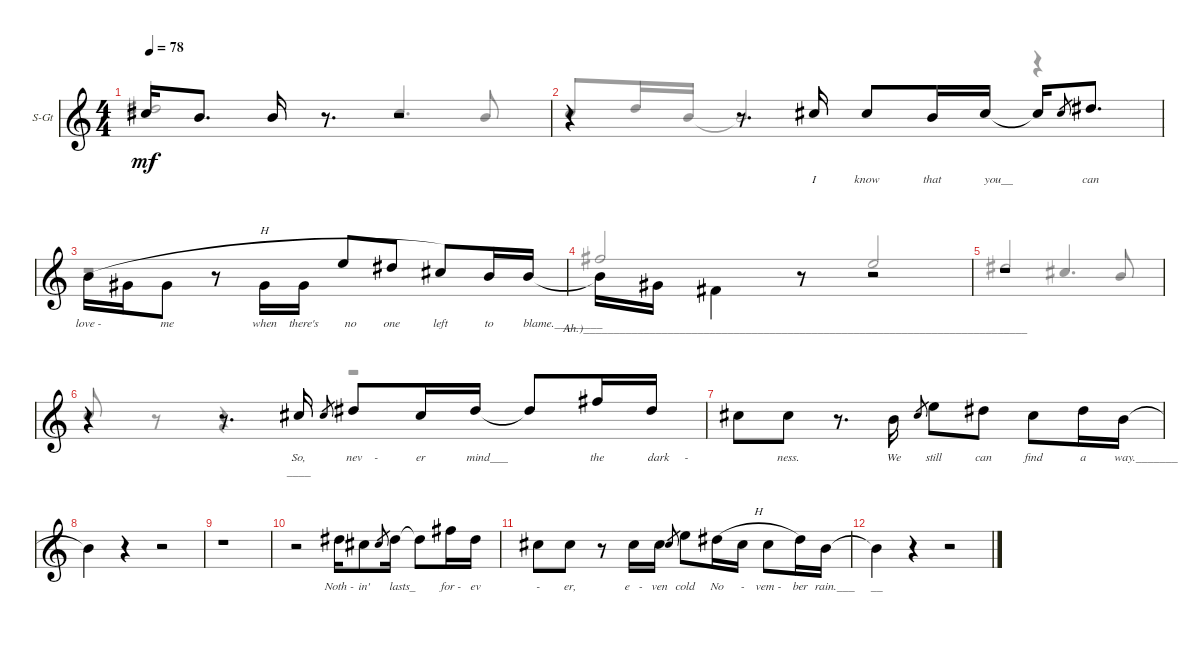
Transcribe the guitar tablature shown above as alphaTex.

\defaultSystemsLayout 4
\bracketExtendMode groupsimilarinstruments
\firstSystemTrackNameOrientation horizontal
\otherSystemsTrackNameOrientation horizontal
\track ("Guitar R" "S-Gt") {instrument acousticguitarsteel}
\staff {score}
\tuning (Eb4 Bb3 Gb3 Db3 Ab2 Eb2)
\voice
\ts (4 4)
\tempo 78
\clef g2
\ks c
3.2.16{lyrics (0 "") lyrics (1 "") lyrics (2 "") lyrics (3 "") lyrics (4 "") dy mf} 1.2.8{d lyrics (0 "") lyrics (1 "") lyrics (2 "") lyrics (3 "") lyrics (4 "")} 1.2.16{lyrics (0 "") lyrics (1 "") lyrics (2 "") lyrics (3 "") lyrics (4 "")} r.8{d} r.2 |
r.4 r.8{d} 3.2.16{lyrics (0 "I") lyrics (1 "") lyrics (2 "") lyrics (3 "") lyrics (4 "")} 3.2.8{lyrics (0 "know") lyrics (1 "") lyrics (2 "") lyrics (3 "") lyrics (4 "")} 1.2.16{lyrics (0 "that") lyrics (1 "") lyrics (2 "") lyrics (3 "") lyrics (4 "")} 3.2.16{lyrics (0 "         you__") lyrics (1 "") lyrics (2 "") lyrics (3 "") lyrics (4 "")} 3.2{t}.16{lyrics (0 "") lyrics (1 "") lyrics (2 "") lyrics (3 "") lyrics (4 "")} 3.2.8{lyrics (0 "") lyrics (1 "") lyrics (2 "") lyrics (3 "") lyrics (4 "") gr} 0.1.8{d lyrics (0 "can") lyrics (1 "") lyrics (2 "") lyrics (3 "") lyrics (4 "")} |
1.2{h}.16{lyrics (0 "love -") lyrics (1 "") lyrics (2 "") lyrics (3 "") lyrics (4 "") beam invert} 2.3.16{lyrics (0 "") lyrics (1 "") lyrics (2 "") lyrics (3 "") lyrics (4 "")} 2.3.8{lyrics (0 "me") lyrics (1 "") lyrics (2 "") lyrics (3 "") lyrics (4 "")} r.8 2.3.16{lyrics (0 "when         ") lyrics (1 "") lyrics (2 "") lyrics (3 "") lyrics (4 "") beam invert} 2.3.16{lyrics (0 "there's") lyrics (1 "") lyrics (2 "") lyrics (3 "") lyrics (4 "")} 1.1.8{lyrics (0 "     no") lyrics (1 "") lyrics (2 "") lyrics (3 "") lyrics (4 "")} 0.1.8{lyrics (0 "one") lyrics (1 "") lyrics (2 "") lyrics (3 "") lyrics (4 "")} 3.2.8{lyrics (0 "left") lyrics (1 "") lyrics (2 "") lyrics (3 "") lyrics (4 "")} 1.2.16{lyrics (0 "to") lyrics (1 "") lyrics (2 "") lyrics (3 "") lyrics (4 "")} 1.2.16{lyrics (0 "                       blame.________") lyrics (1 "") lyrics (2 "") lyrics (3 "") lyrics (4 "")} |
1.2{t}.16{lyrics (0 "") lyrics (1 "                                                                                                                                  Ah.)__________________________________________________________________________") lyrics (2 "") lyrics (3 "") lyrics (4 "") beam invert} 2.3.16{lyrics (0 "") lyrics (1 "") lyrics (2 "") lyrics (3 "") lyrics (4 "")} 0.3.4{lyrics (0 "") lyrics (1 "") lyrics (2 "") lyrics (3 "") lyrics (4 "") beam invert} r.8 r.2 |
r.1 |
r.4 r.8{d} 3.2.16{lyrics (0 "So,") lyrics (1 "____                                                                                                           ") lyrics (2 "") lyrics (3 "") lyrics (4 "")} 3.2.8{lyrics (0 "") lyrics (1 "") lyrics (2 "") lyrics (3 "") lyrics (4 "") gr} 0.1.8{lyrics (0 "      nev    -") lyrics (1 "") lyrics (2 "") lyrics (3 "") lyrics (4 "")} 3.2.16{lyrics (0 "er") lyrics (1 "") lyrics (2 "") lyrics (3 "") lyrics (4 "")} 0.1.16{lyrics (0 "        mind___") lyrics (1 "") lyrics (2 "") lyrics (3 "") lyrics (4 "")} 0.1{t}.8{lyrics (0 "") lyrics (1 "") lyrics (2 "") lyrics (3 "") lyrics (4 "")} 3.1.16{lyrics (0 "the") lyrics (1 "") lyrics (2 "") lyrics (3 "") lyrics (4 "")} 0.1.16{lyrics (0 "           dark     -") lyrics (1 "") lyrics (2 "") lyrics (3 "") lyrics (4 "")} |
3.2.8{lyrics (0 "") lyrics (1 "") lyrics (2 "") lyrics (3 "") lyrics (4 "")} 3.2.8{lyrics (0 "ness.") lyrics (1 "") lyrics (2 "") lyrics (3 "") lyrics (4 "")} r.8{d} 1.2.16{lyrics (0 "We") lyrics (1 "") lyrics (2 "") lyrics (3 "") lyrics (4 "")} 3.2.8{lyrics (0 "") lyrics (1 "") lyrics (2 "") lyrics (3 "") lyrics (4 "") gr} 1.1.8{lyrics (0 "still") lyrics (1 "") lyrics (2 "") lyrics (3 "") lyrics (4 "")} 0.1.8{lyrics (0 "can") lyrics (1 "") lyrics (2 "") lyrics (3 "") lyrics (4 "")} 3.2.8{lyrics (0 "find") lyrics (1 "") lyrics (2 "") lyrics (3 "") lyrics (4 "")} 0.1.16{lyrics (0 "a") lyrics (1 "") lyrics (2 "") lyrics (3 "") lyrics (4 "")} 1.2.16{lyrics (0 "               way._______") lyrics (1 "") lyrics (2 "") lyrics (3 "") lyrics (4 "")} |
1.2{t}.4{lyrics (0 "") lyrics (1 "") lyrics (2 "") lyrics (3 "") lyrics (4 "")} r.4 r.2 |
r.1 |
r.2 0.1.16{lyrics (0 "Noth -") lyrics (1 "") lyrics (2 "") lyrics (3 "") lyrics (4 "")} 3.2.8{lyrics (0 "in'") lyrics (1 "") lyrics (2 "") lyrics (3 "") lyrics (4 "")} 3.2.8{lyrics (0 "") lyrics (1 "") lyrics (2 "") lyrics (3 "") lyrics (4 "") gr} 0.1.16{lyrics (0 "     lasts_") lyrics (1 "") lyrics (2 "") lyrics (3 "") lyrics (4 "")} 0.1{t}.8{lyrics (0 "") lyrics (1 "") lyrics (2 "") lyrics (3 "") lyrics (4 "")} 3.1.16{lyrics (0 "for -") lyrics (1 "") lyrics (2 "") lyrics (3 "") lyrics (4 "")} 0.1.16{lyrics (0 "ev") lyrics (1 "") lyrics (2 "") lyrics (3 "") lyrics (4 "")} |
3.2.8{lyrics (0 "-") lyrics (1 "") lyrics (2 "") lyrics (3 "") lyrics (4 "")} 3.2.8{lyrics (0 "er,") lyrics (1 "") lyrics (2 "") lyrics (3 "") lyrics (4 "")} r.8 3.2.16{lyrics (0 "e   -") lyrics (1 "") lyrics (2 "") lyrics (3 "") lyrics (4 "")} 3.2.16{lyrics (0 "ven") lyrics (1 "") lyrics (2 "") lyrics (3 "") lyrics (4 "")} 3.2.8{lyrics (0 "") lyrics (1 "") lyrics (2 "") lyrics (3 "") lyrics (4 "") gr} 1.1.8{lyrics (0 "cold") lyrics (1 "") lyrics (2 "") lyrics (3 "") lyrics (4 "")} 0.1{h}.16{lyrics (0 "No") lyrics (1 "") lyrics (2 "") lyrics (3 "") lyrics (4 "")} 3.2.16{lyrics (0 "-") lyrics (1 "") lyrics (2 "") lyrics (3 "") lyrics (4 "")} 3.2.8{lyrics (0 "vem -") lyrics (1 "") lyrics (2 "") lyrics (3 "") lyrics (4 "")} 0.1.16{lyrics (0 "ber") lyrics (1 "") lyrics (2 "") lyrics (3 "") lyrics (4 "")} 1.2.16{lyrics (0 "      rain.___") lyrics (1 "") lyrics (2 "") lyrics (3 "") lyrics (4 "")} |
1.2{t}.4{lyrics (0 "__") lyrics (1 "") lyrics (2 "") lyrics (3 "") lyrics (4 "")} r.4 r.2 |
|
|
|
\voice
\clef g2
\ottava regular
\simile none
\ks c
0.1.2{dy mf beam invert} 3.2.4{d beam invert} 1.2.8{beam invert} |
3.2.8{beam invert} 0.1.16 1.2.16 1.2{t}.2{beam invert} r.4 |
r.1 |
3.1.2{beam invert} 1.1.2{beam invert} |
0.1.2{beam invert} 3.2.4{d beam invert} 1.2.8{beam invert} |
3.2.8{beam invert} r.8 r.4 r.2 |
|
|
|
|
|
|
|
|
|
